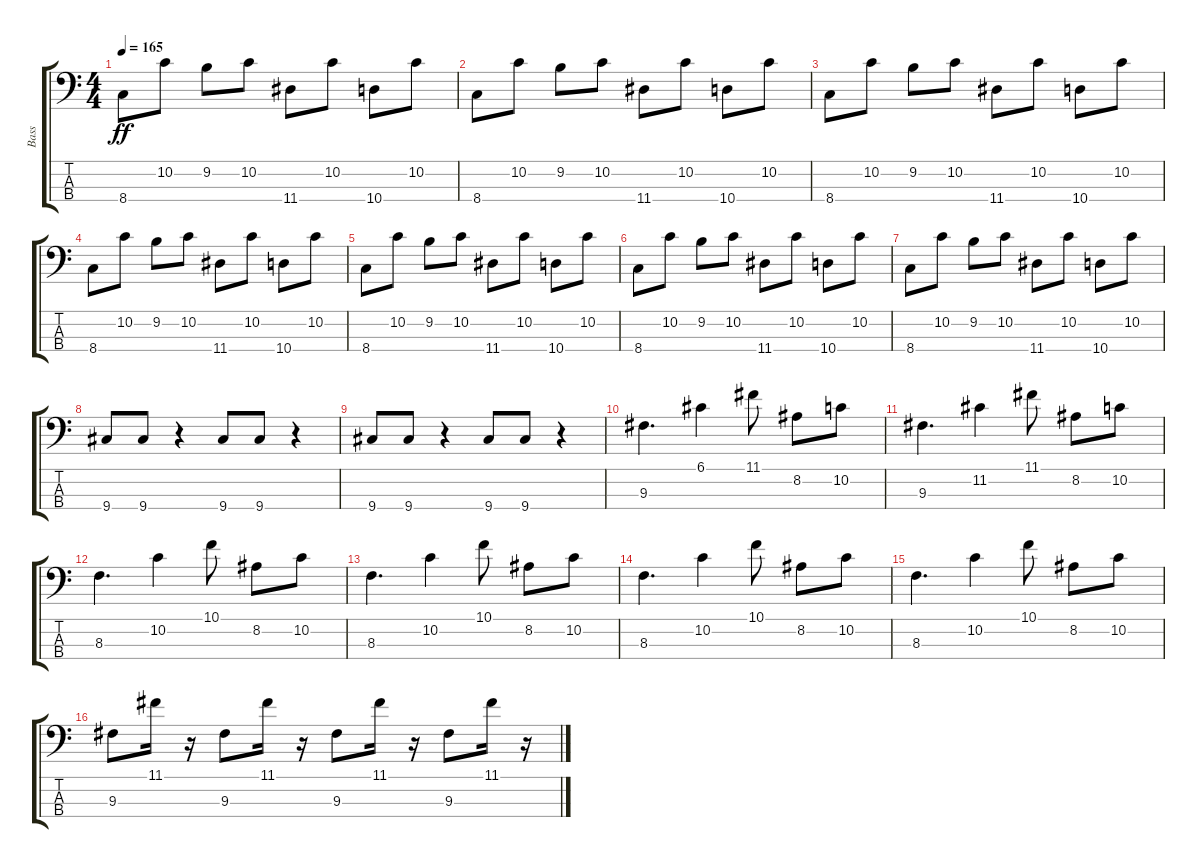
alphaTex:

\track ("Bass" "Bass") {instrument acousticbass}
\staff {score tabs}
\tuning (G2 D2 A1 E1) {hide}
\ts (4 4)
\tempo 165
\clef f4
\ks c
8.4.8{dy ff} 10.2.8 9.2.8 10.2.8 11.4.8 10.2.8 10.4.8 10.2.8 |
8.4.8 10.2.8 9.2.8 10.2.8 11.4.8 10.2.8 10.4.8 10.2.8 |
8.4.8 10.2.8 9.2.8 10.2.8 11.4.8 10.2.8 10.4.8 10.2.8 |
8.4.8 10.2.8 9.2.8 10.2.8 11.4.8 10.2.8 10.4.8 10.2.8 |
8.4.8 10.2.8 9.2.8 10.2.8 11.4.8 10.2.8 10.4.8 10.2.8 |
8.4.8 10.2.8 9.2.8 10.2.8 11.4.8 10.2.8 10.4.8 10.2.8 |
8.4.8 10.2.8 9.2.8 10.2.8 11.4.8 10.2.8 10.4.8 10.2.8 |
9.4.8 9.4.8 r.4 9.4.8 9.4.8 r.4 |
9.4.8 9.4.8 r.4 9.4.8 9.4.8 r.4 |
9.3.4{d} 6.1.4 11.1.8 8.2.8 10.2.8 |
9.3.4{d} 11.2.4 11.1.8 8.2.8 10.2.8 |
8.3.4{d} 10.2.4 10.1.8 8.2.8 10.2.8 |
8.3.4{d} 10.2.4 10.1.8 8.2.8 10.2.8 |
8.3.4{d} 10.2.4 10.1.8 8.2.8 10.2.8 |
8.3.4{d} 10.2.4 10.1.8 8.2.8 10.2.8 |
9.3.8 11.1.16 r.16 9.3.8 11.1.16 r.16 9.3.8 11.1.16 r.16 9.3.8 11.1.16 r.16
